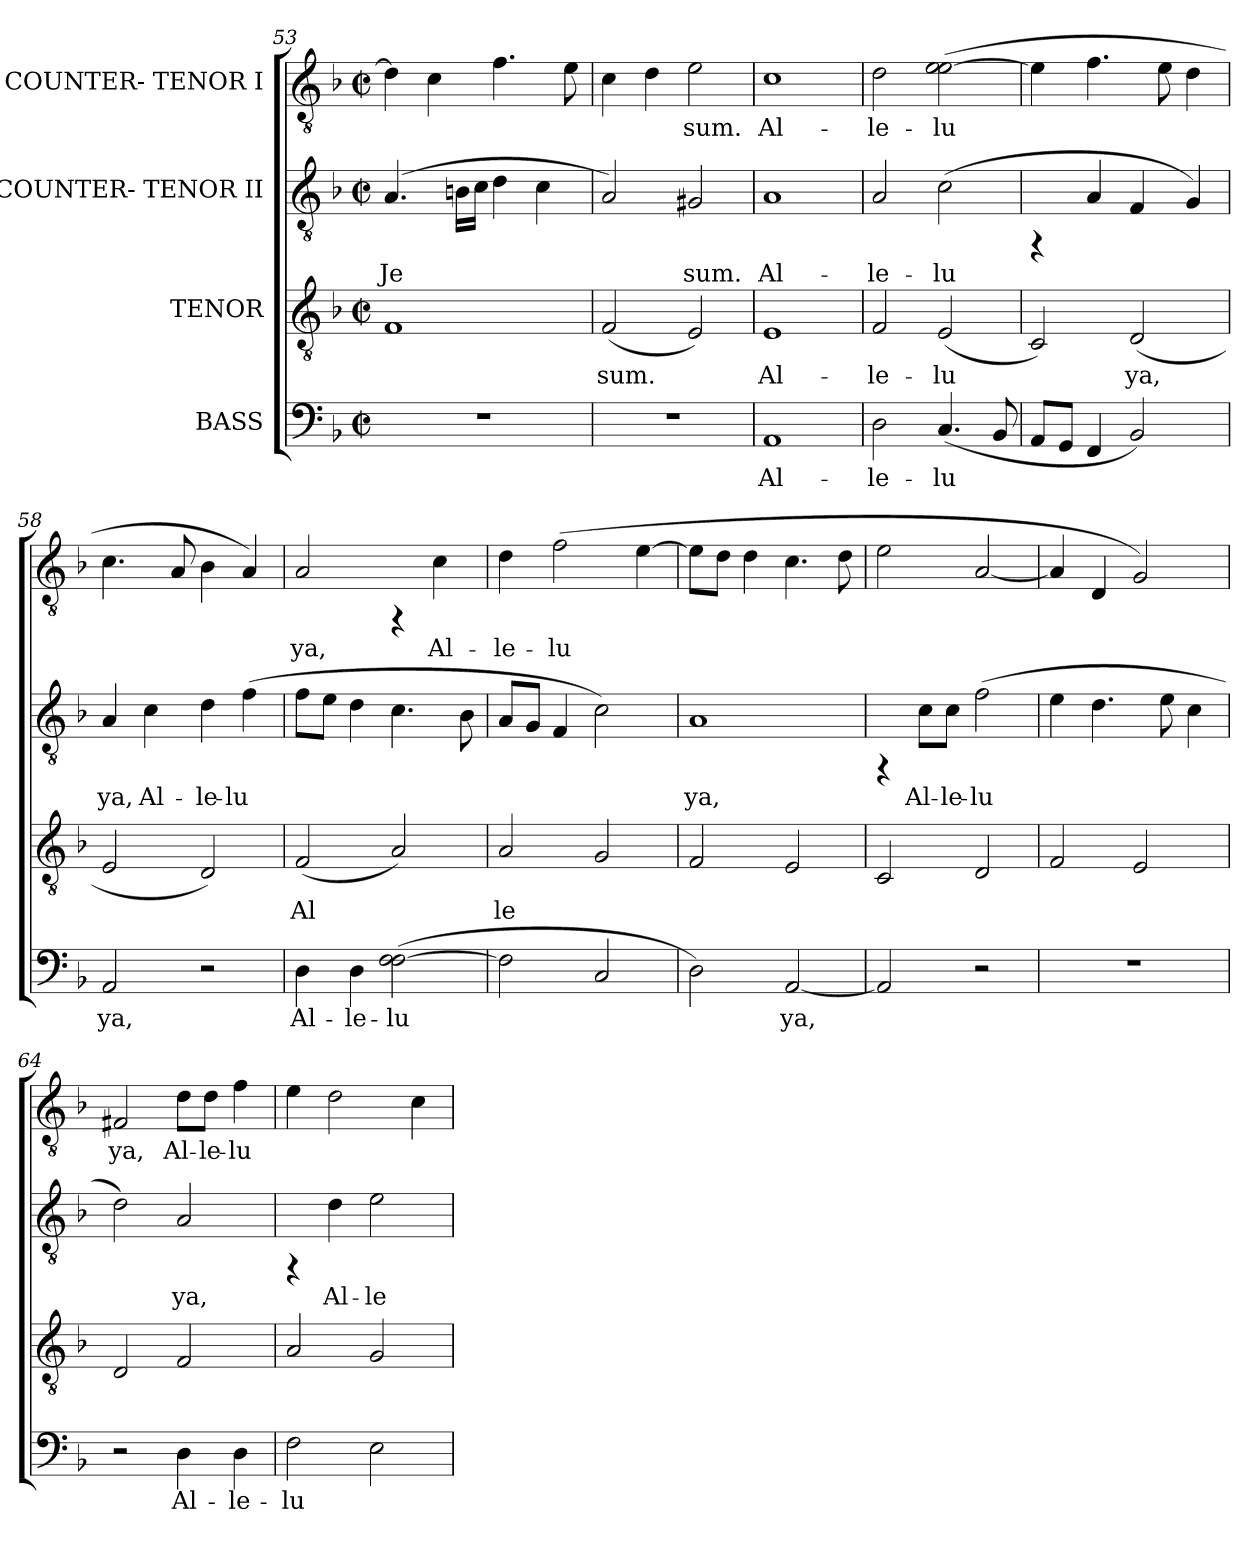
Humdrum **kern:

**kern	**text	**kern	**text	**kern	**text	**kern	**text
*part4	*part4	*part3	*part3	*part2	*part2	*part1	*part1
*staff4	*staff4	*staff3	*staff3	*staff2	*staff2	*staff1	*staff1
*I"BASS	*	*I"TENOR	*	*I"COUNTER-  TENOR II	*	*I"COUNTER-  TENOR I	*
*clefF4	*	*clefGv2	*	*clefGv2	*	*clefGv2	*
*k[b-]	*	*k[b-]	*	*k[b-]	*	*k[b-]	*
*F:	*	*F:	*	*F:	*	*F:	*
*M2/2	*	*M2/2	*	*M2/2	*	*M2/2	*
*met(c|)	*	*met(c|)	*	*met(c|)	*	*met(c|)	*
=53	=53	=53	=53	=53	=53	=53	=53
!	!	!	!LO:LY:b:cj	!	!LO:LY:b:cj	!	!LO:LY:b:cj
1r	.	1F	--	(>4.A/	Je-	4d\]	--
!	!	!	!	!	!	!	!LO:LY:b:cj
.	.	.	.	.	.	4c\	--
!	!	!	!	!	!LO:LY:b:cj	!	!
.	.	.	.	16Bn\L	--	.	.
!	!	!	!	!	!LO:LY:b:cj	!	!
.	.	.	.	16c\J	--	.	.
!	!	!	!	!	!LO:LY:b:cj	!	!LO:LY:b:cj
.	.	.	.	4d\	--	4.f\	--
!	!	!	!	!	!LO:LY:b:cj	!	!
.	.	.	.	4c\	--	.	.
!	!	!	!	!	!	!	!LO:LY:b:cj
.	.	.	.	.	.	8e\	--
=54	=54	=54	=54	=54	=54	=54	=54
!	!	!	!LO:LY:b:cj	!	!LO:LY:b:cj	!	!LO:LY:b:cj
1r	.	(<2F/	-sum.	2A/)	--	4c\	--
!	!	!	!	!	!	!	!LO:LY:b:cj
.	.	.	.	.	.	4d\	--
!	!	!	!LO:LY:b:cj	!	!LO:LY:b:cj	!	!LO:LY:b:cj
.	.	2E/)	.	2G#X/	-sum.	2e\	-sum.
=55	=55	=55	=55	=55	=55	=55	=55
!	!LO:LY:b:cj	!	!LO:LY:b:cj	!	!LO:LY:b:cj	!	!LO:LY:b:cj
1AA	Al-	1E	Al-	1A	Al-	1c	Al-
=56	=56	=56	=56	=56	=56	=56	=56
!	!LO:LY:b:cj	!	!LO:LY:b:cj	!	!LO:LY:b:cj	!	!LO:LY:b:cj
2D\	-le-	2F/	-le-	2A/	-le-	2d\	-le-
!	!LO:LY:b:cj	!	!LO:LY:b:cj	!	!LO:LY:b:cj	!	!LO:LY:b:cj
(<4.C/	-lu-	(<2E/	-lu-	(>2c\	-lu-	(>2e\ [>2e\	-lu-
!	!LO:LY:b:cj	!	!	!	!	!	!
8BB-/	--	.	.	.	.	.	.
=57	=57	=57	=57	=57	=57	=57	=57
!	!LO:LY:b:cj	!	!LO:LY:b:cj	!	!	!	!LO:LY:b:cj
8AA/L	--	2C/)	--	4rFF	.	4e\]	--
!	!LO:LY:b:cj	!	!	!	!	!	!
8GG/J	--	.	.	.	.	.	.
!	!LO:LY:b:cj	!	!	!	!LO:LY:b:cj	!	!LO:LY:b:cj
4FF/	--	.	.	4A/	--	4.f\	--
!	!LO:LY:b:cj	!	!LO:LY:b:cj	!	!LO:LY:b:cj	!	!
2BB-/)	--	(<2D/	-ya,	4F/	--	.	.
!	!	!	!	!	!	!	!LO:LY:b:cj
.	.	.	.	.	.	8e\	--
!	!	!	!	!	!LO:LY:b:cj	!	!LO:LY:b:cj
.	.	.	.	4G/)	--	4d\	--
=58	=58	=58	=58	=58	=58	=58	=58
!	!LO:LY:b:cj	!	!LO:LY:b:cj	!	!LO:LY:b:cj	!	!LO:LY:b:cj
2AA/	-ya,	2E/	.	4A/	-ya,	4.c\	--
!	!	!	!	!	!LO:LY:b:cj	!	!
.	.	.	.	4c\	Al-	.	.
!	!	!	!	!	!	!	!LO:LY:b:cj
.	.	.	.	.	.	8A/	--
!	!	!	!LO:LY:b:cj	!	!LO:LY:b:cj	!	!LO:LY:b:cj
2r	.	2D/)	.	4d\	-le-	4B-\	--
!	!	!	!	!	!LO:LY:b:cj	!	!LO:LY:b:cj
.	.	.	.	(>4f\	-lu-	4A/)	--
!!LO:LB:g=z
=59	=59	=59	=59	=59	=59	=59	=59
!	!LO:LY:b:cj	!	!LO:LY:b:cj	!	!LO:LY:b:cj	!	!LO:LY:b:cj
4D\	Al-	(<2F/	Al-	8f\L	--	2A/	-ya,
!	!	!	!	!	!LO:LY:b:cj	!	!
.	.	.	.	8e\J	--	.	.
!	!LO:LY:b:cj	!	!	!	!LO:LY:b:cj	!	!
4D\	-le-	.	.	4d\	--	.	.
!	!LO:LY:b:cj	!	!LO:LY:b:cj	!	!LO:LY:b:cj	!	!
(>2F\ [>2F\	-lu-	2A/)	--	4.c\	--	4rFF	.
!	!	!	!	!	!	!	!LO:LY:b:cj
.	.	.	.	.	.	4c\	Al-
!	!	!	!	!	!LO:LY:b:cj	!	!
.	.	.	.	8B-\	--	.	.
=60	=60	=60	=60	=60	=60	=60	=60
!	!LO:LY:b:cj	!	!LO:LY:b:cj	!	!LO:LY:b:cj	!	!LO:LY:b:cj
2F\]	--	2A/	-le-	8A/L	--	4d\	-le-
!	!	!	!	!	!LO:LY:b:cj	!	!
.	.	.	.	8G/J	--	.	.
!	!	!	!	!	!LO:LY:b:cj	!	!LO:LY:b:cj
.	.	.	.	4F/	--	(>2f\	-lu-
!	!LO:LY:b:cj	!	!LO:LY:b:cj	!	!LO:LY:b:cj	!	!
2C/	--	2G/	--	2c\)	--	.	.
!	!	!	!	!	!	!	!LO:LY:b:cj
.	.	.	.	.	.	[>4e\	--
=61	=61	=61	=61	=61	=61	=61	=61
!	!LO:LY:b:cj	!	!LO:LY:b:cj	!	!LO:LY:b:cj	!	!LO:LY:b:cj
2D\)	--	2F/	--	1A	-ya,	8e\L]	--
!	!	!	!	!	!	!	!LO:LY:b:cj
.	.	.	.	.	.	8d\J	--
!	!	!	!	!	!	!	!LO:LY:b:cj
.	.	.	.	.	.	4d\	--
!	!LO:LY:b:cj	!	!LO:LY:b:cj	!	!	!	!LO:LY:b:cj
[<2AA/	-ya,	2E/	--	.	.	4.c\	--
!	!	!	!	!	!	!	!LO:LY:b:cj
.	.	.	.	.	.	8d\	--
=62	=62	=62	=62	=62	=62	=62	=62
!	!LO:LY:b:cj	!	!LO:LY:b:cj	!	!	!	!LO:LY:b:cj
2AA/]	.	2C/	--	4rFF	.	2e\	--
!	!	!	!	!	!LO:LY:b:cj	!	!
.	.	.	.	8c\L	Al-	.	.
!	!	!	!	!	!LO:LY:b:cj	!	!
.	.	.	.	8c\J	-le-	.	.
!	!	!	!LO:LY:b:cj	!	!LO:LY:b:cj	!	!LO:LY:b:cj
2r	.	2D/	--	(>2f\	-lu-	[<2A/	--
=63	=63	=63	=63	=63	=63	=63	=63
!	!	!	!LO:LY:b:cj	!	!LO:LY:b:cj	!	!LO:LY:b:cj
1r	.	2F/	--	4e\	--	4A/]	--
!	!	!	!	!	!LO:LY:b:cj	!	!LO:LY:b:cj
.	.	.	.	4.d\	--	4D/	--
!	!	!	!LO:LY:b:cj	!	!	!	!LO:LY:b:cj
.	.	2E/	--	.	.	2G/)	--
!	!	!	!	!	!LO:LY:b:cj	!	!
.	.	.	.	8e\	--	.	.
!	!	!	!	!	!LO:LY:b:cj	!	!
.	.	.	.	4c\	--	.	.
=64	=64	=64	=64	=64	=64	=64	=64
!	!	!	!LO:LY:b:cj	!	!LO:LY:b:cj	!	!LO:LY:b:cj
2r	.	2D/	--	2d\)	--	2F#X/	-ya,
!	!LO:LY:b:cj	!	!LO:LY:b:cj	!	!LO:LY:b:cj	!	!LO:LY:b:cj
4D\	Al-	2F/	--	2A/	-ya,	8d\L	Al-
!	!	!	!	!	!	!	!LO:LY:b:cj
.	.	.	.	.	.	8d\J	-le-
!	!LO:LY:b:cj	!	!	!	!	!	!LO:LY:b:cj
4D\	-le-	.	.	.	.	4f\	-lu-
!!LO:PB:g=z
=65	=65	=65	=65	=65	=65	=65	=65
!	!LO:LY:b:cj	!	!LO:LY:b:cj	!	!	!	!LO:LY:b:cj
2F\	-lu-	2A/	--	4rFF	.	4e\	--
!	!	!	!	!	!LO:LY:b:cj	!	!LO:LY:b:cj
.	.	.	.	4d\	Al-	2d\	--
!	!LO:LY:b:cj	!	!LO:LY:b:cj	!	!LO:LY:b:cj	!	!
2E\	--	2G/	--	2e\	-le-	.	.
!	!	!	!	!	!	!	!LO:LY:b:cj
.	.	.	.	.	.	4c\	--
=	=	=	=	=	=	=	=
*-	*-	*-	*-	*-	*-	*-	*-
